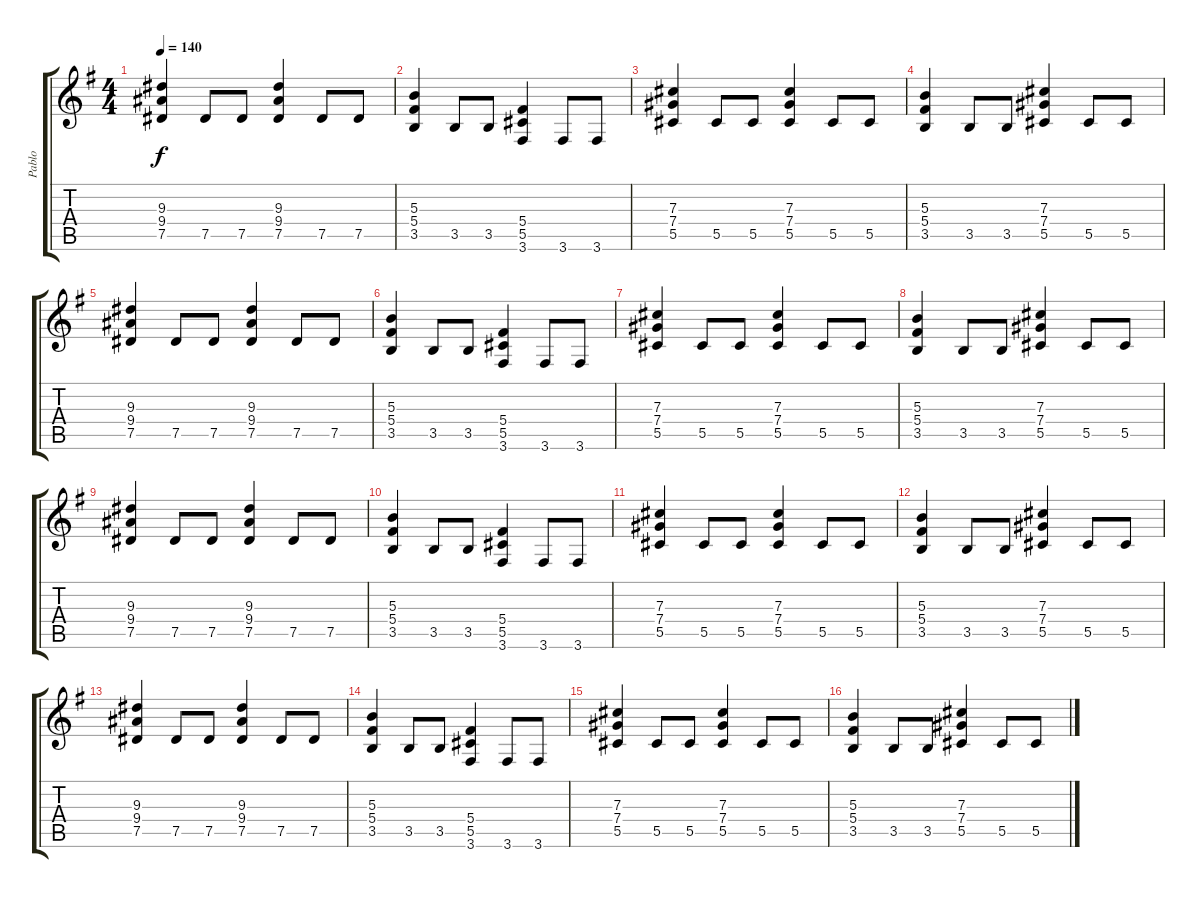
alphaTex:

\track ("Pablo" "Pablo") {instrument distortionguitar}
\staff {score tabs}
\tuning (Eb4 Bb3 Gb3 Db3 Ab2 Eb2) {hide}
\ts (4 4)
\tempo 140
\clef g2
\ks g
(9.3 9.4 7.5).4{dy f} 7.5.8 7.5.8 (9.3 9.4 7.5).4 7.5.8 7.5.8 |
(5.3 5.4 3.5).4 3.5.8 3.5.8 (5.4 5.5 3.6).4 3.6.8 3.6.8 |
(7.3 7.4 5.5).4 5.5.8 5.5.8 (7.3 7.4 5.5).4 5.5.8 5.5.8 |
(5.3 5.4 3.5).4 3.5.8 3.5.8 (7.3 7.4 5.5).4 5.5.8 5.5.8 |
(9.3 9.4 7.5).4 7.5.8 7.5.8 (9.3 9.4 7.5).4 7.5.8 7.5.8 |
(5.3 5.4 3.5).4 3.5.8 3.5.8 (5.4 5.5 3.6).4 3.6.8 3.6.8 |
(7.3 7.4 5.5).4 5.5.8 5.5.8 (7.3 7.4 5.5).4 5.5.8 5.5.8 |
(5.3 5.4 3.5).4 3.5.8 3.5.8 (7.3 7.4 5.5).4 5.5.8 5.5.8 |
(9.3 9.4 7.5).4 7.5.8 7.5.8 (9.3 9.4 7.5).4 7.5.8 7.5.8 |
(5.3 5.4 3.5).4 3.5.8 3.5.8 (5.4 5.5 3.6).4 3.6.8 3.6.8 |
(7.3 7.4 5.5).4 5.5.8 5.5.8 (7.3 7.4 5.5).4 5.5.8 5.5.8 |
(5.3 5.4 3.5).4 3.5.8 3.5.8 (7.3 7.4 5.5).4 5.5.8 5.5.8 |
(9.3 9.4 7.5).4 7.5.8 7.5.8 (9.3 9.4 7.5).4 7.5.8 7.5.8 |
(5.3 5.4 3.5).4 3.5.8 3.5.8 (5.4 5.5 3.6).4 3.6.8 3.6.8 |
(7.3 7.4 5.5).4 5.5.8 5.5.8 (7.3 7.4 5.5).4 5.5.8 5.5.8 |
(5.3 5.4 3.5).4 3.5.8 3.5.8 (7.3 7.4 5.5).4 5.5.8 5.5.8
